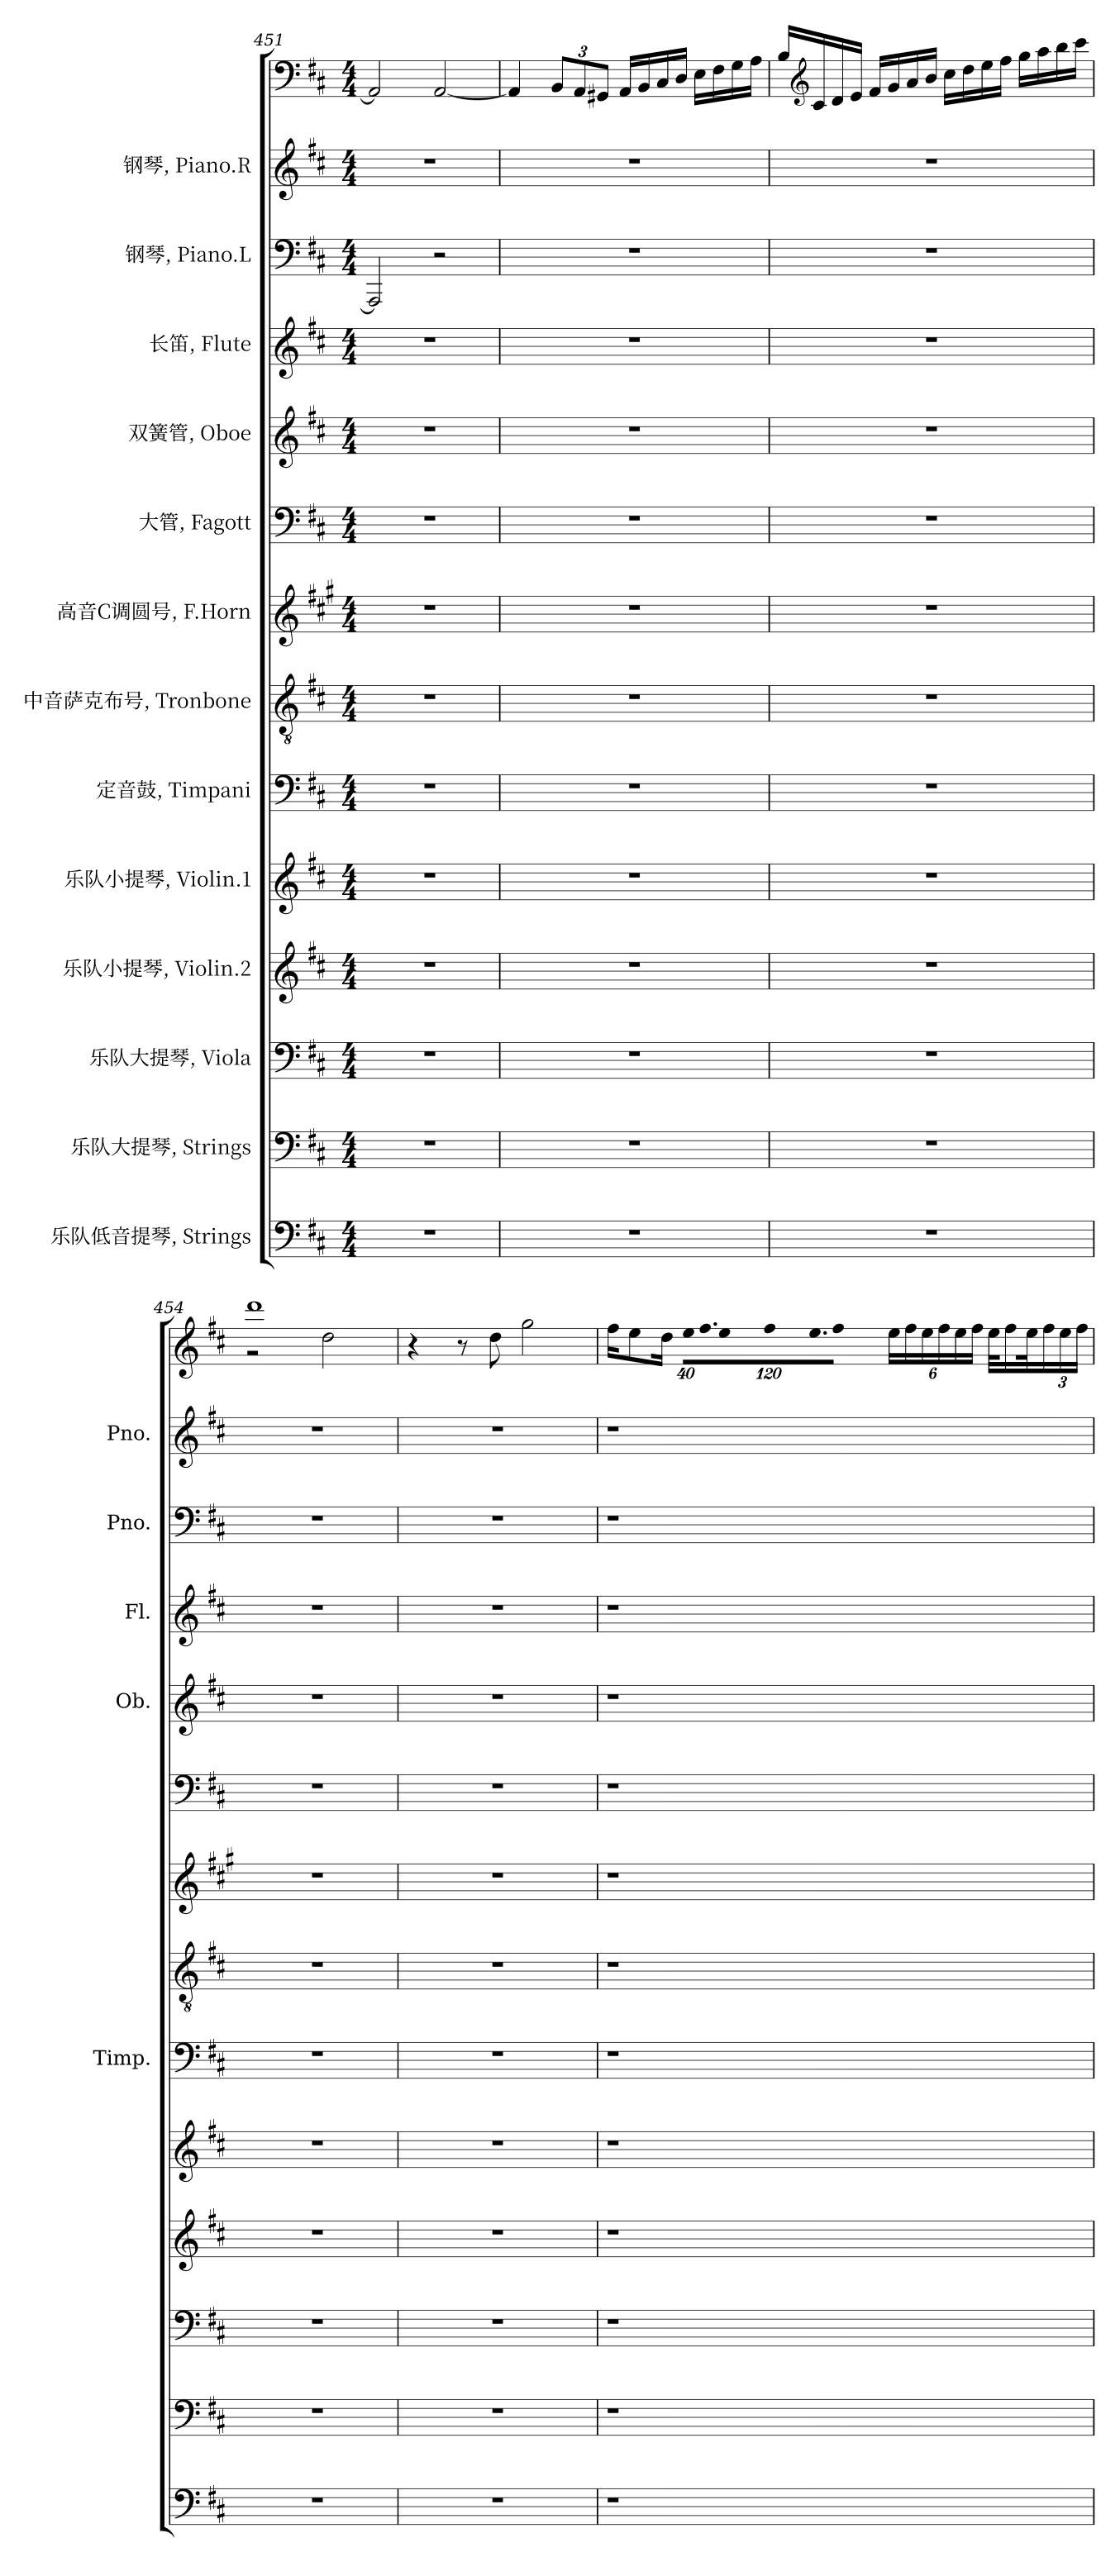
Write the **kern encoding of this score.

**kern	**kern	**kern	**kern	**kern	**kern	**kern	**kern	**kern	**kern	**kern	**kern	**kern	**kern
*part13	*part12	*part11	*part10	*part9	*part8	*part7	*part6	*part5	*part4	*part3	*part2	*part1	*part1
*staff14	*staff13	*staff12	*staff11	*staff10	*staff9	*staff8	*staff7	*staff6	*staff5	*staff4	*staff3	*staff2	*staff1
*I"乐队低音提琴, Strings	*I"乐队大提琴, Strings	*I"乐队大提琴, Viola	*I"乐队小提琴, Violin.2	*I"乐队小提琴, Violin.1	*I"定音鼓, Timpani	*I"中音萨克布号, Tronbone	*I"高音C调圆号, F.Horn	*I"大管, Fagott	*I"双簧管, Oboe	*I"长笛, Flute	*I"钢琴, Piano.L	*I"钢琴, Piano.R	*
*	*	*	*	*	*I'Timp.	*	*	*	*I'Ob.	*I'Fl.	*I'Pno.	*I'Pno.	*
*clefF4	*clefF4	*clefF4	*clefG2	*clefG2	*clefF4	*clefGv2	*clefG2	*clefF4	*clefG2	*clefG2	*clefF4	*clefG2	*clefF4
*ITrd7c12	*	*	*	*	*	*	*ITrd4c7	*	*	*	*	*	*
*k[f#c#]	*k[f#c#]	*k[f#c#]	*k[f#c#]	*k[f#c#]	*k[f#c#]	*k[f#c#]	*k[f#c#]	*k[f#c#]	*k[f#c#]	*k[f#c#]	*k[f#c#]	*k[f#c#]	*k[f#c#]
*M4/4	*M4/4	*M4/4	*M4/4	*M4/4	*M4/4	*M4/4	*M4/4	*M4/4	*M4/4	*M4/4	*M4/4	*M4/4	*M4/4
=451	=451	=451	=451	=451	=451	=451	=451	=451	=451	=451	=451	=451	=451
1r	1r	1r	1r	1r	1r	1r	1r	1r	1r	1r	2AAA/]	1r	2AA/]
.	.	.	.	.	.	.	.	.	.	.	2r	.	[2AA/
=452	=452	=452	=452	=452	=452	=452	=452	=452	=452	=452	=452	=452	=452
1r	1r	1r	1r	1r	1r	1r	1r	1r	1r	1r	1r	1r	4AA/]
*	*	*	*	*	*	*	*	*	*	*	*	*	*Xbrackettup
.	.	.	.	.	.	.	.	.	.	.	.	.	12BB/L
.	.	.	.	.	.	.	.	.	.	.	.	.	12AA/
.	.	.	.	.	.	.	.	.	.	.	.	.	12GG#X/J
*	*	*	*	*	*	*	*	*	*	*	*	*	*MM150
.	.	.	.	.	.	.	.	.	.	.	.	.	16AA/LL
.	.	.	.	.	.	.	.	.	.	.	.	.	16BB/
.	.	.	.	.	.	.	.	.	.	.	.	.	16C#/
.	.	.	.	.	.	.	.	.	.	.	.	.	16D/JJ
*	*	*	*	*	*	*	*	*	*	*	*	*	*MM160
.	.	.	.	.	.	.	.	.	.	.	.	.	16E\LL
.	.	.	.	.	.	.	.	.	.	.	.	.	16F#\
.	.	.	.	.	.	.	.	.	.	.	.	.	16G\
.	.	.	.	.	.	.	.	.	.	.	.	.	16A\JJ
!!LO:PB:g=z
=453	=453	=453	=453	=453	=453	=453	=453	=453	=453	=453	=453	=453	=453
1r	1r	1r	1r	1r	1r	1r	1r	1r	1r	1r	1r	1r	16B/LL
*	*	*	*	*	*	*	*	*	*	*	*	*	*clefG2
.	.	.	.	.	.	.	.	.	.	.	.	.	16c#/
.	.	.	.	.	.	.	.	.	.	.	.	.	16d/
.	.	.	.	.	.	.	.	.	.	.	.	.	16e/JJ
.	.	.	.	.	.	.	.	.	.	.	.	.	16f#/LL
.	.	.	.	.	.	.	.	.	.	.	.	.	16g/
.	.	.	.	.	.	.	.	.	.	.	.	.	16a/
.	.	.	.	.	.	.	.	.	.	.	.	.	16b/JJ
.	.	.	.	.	.	.	.	.	.	.	.	.	16cc#\LL
.	.	.	.	.	.	.	.	.	.	.	.	.	16dd\
.	.	.	.	.	.	.	.	.	.	.	.	.	16ee\
.	.	.	.	.	.	.	.	.	.	.	.	.	16ff#\JJ
.	.	.	.	.	.	.	.	.	.	.	.	.	16gg\LL
.	.	.	.	.	.	.	.	.	.	.	.	.	16aa\
.	.	.	.	.	.	.	.	.	.	.	.	.	16bb\
.	.	.	.	.	.	.	.	.	.	.	.	.	16ccc#\JJ
=454	=454	=454	=454	=454	=454	=454	=454	=454	=454	=454	=454	=454	=454
*	*	*	*	*	*	*	*	*	*	*	*	*	*MM120
*	*	*	*	*	*	*	*	*	*	*	*	*	*^
1r	1r	1r	1r	1r	1r	1r	1r	1r	1r	1r	1r	1r	1ddd	2r
.	.	.	.	.	.	.	.	.	.	.	.	.	.	2dd\
*	*	*	*	*	*	*	*	*	*	*	*	*	*v	*v
=455	=455	=455	=455	=455	=455	=455	=455	=455	=455	=455	=455	=455	=455
1r	1r	1r	1r	1r	1r	1r	1r	1r	1r	1r	1r	1r	4r
.	.	.	.	.	.	.	.	.	.	.	.	.	8r
.	.	.	.	.	.	.	.	.	.	.	.	.	8dd\
.	.	.	.	.	.	.	.	.	.	.	.	.	2gg\
!!LO:PB:g=z
=456	=456	=456	=456	=456	=456	=456	=456	=456	=456	=456	=456	=456	=456
1r	1r	1r	1r	1r	1r	1r	1r	1r	1r	1r	1r	1r	16ff#\KL
.	.	.	.	.	.	.	.	.	.	.	.	.	8ee\
.	.	.	.	.	.	.	.	.	.	.	.	.	16dd\Jk
!	!	!	!	!	!	!	!	!	!	!	!	!	!LO:N:vis=32
.	.	.	.	.	.	.	.	.	.	.	.	.	640%23ee\LLL
!	!	!	!	!	!	!	!	!	!	!	!	!	!LO:N:vis=32.
.	.	.	.	.	.	.	.	.	.	.	.	.	1920%103ff#\
!	!	!	!	!	!	!	!	!	!	!	!	!	!LO:N:vis=32
.	.	.	.	.	.	.	.	.	.	.	.	.	640%23ee\
!	!	!	!	!	!	!	!	!	!	!	!	!	!LO:N:vis=32
.	.	.	.	.	.	.	.	.	.	.	.	.	640%23ff#\
!	!	!	!	!	!	!	!	!	!	!	!	!	!LO:N:vis=32.
.	.	.	.	.	.	.	.	.	.	.	.	.	1920%103ee\
!	!	!	!	!	!	!	!	!	!	!	!	!	!LO:N:vis=32
.	.	.	.	.	.	.	.	.	.	.	.	.	640%23ff#\JJJ
.	.	.	.	.	.	.	.	.	.	.	.	.	24ee\LL
.	.	.	.	.	.	.	.	.	.	.	.	.	24ff#\
.	.	.	.	.	.	.	.	.	.	.	.	.	24ee\
.	.	.	.	.	.	.	.	.	.	.	.	.	24ff#\
.	.	.	.	.	.	.	.	.	.	.	.	.	24ee\
.	.	.	.	.	.	.	.	.	.	.	.	.	24ff#\JJ
.	.	.	.	.	.	.	.	.	.	.	.	.	32ee\KLL
.	.	.	.	.	.	.	.	.	.	.	.	.	16ff#\
.	.	.	.	.	.	.	.	.	.	.	.	.	32ee\K
.	.	.	.	.	.	.	.	.	.	.	.	.	24ff#\
.	.	.	.	.	.	.	.	.	.	.	.	.	24ee\
.	.	.	.	.	.	.	.	.	.	.	.	.	24ff#\JJ
960ryy	960ryy	960ryy	960ryy	960ryy	960ryy	960ryy	960ryy	960ryy	960ryy	960ryy	960ryy	960ryy	.
=	=	=	=	=	=	=	=	=	=	=	=	=	=
*-	*-	*-	*-	*-	*-	*-	*-	*-	*-	*-	*-	*-	*-
